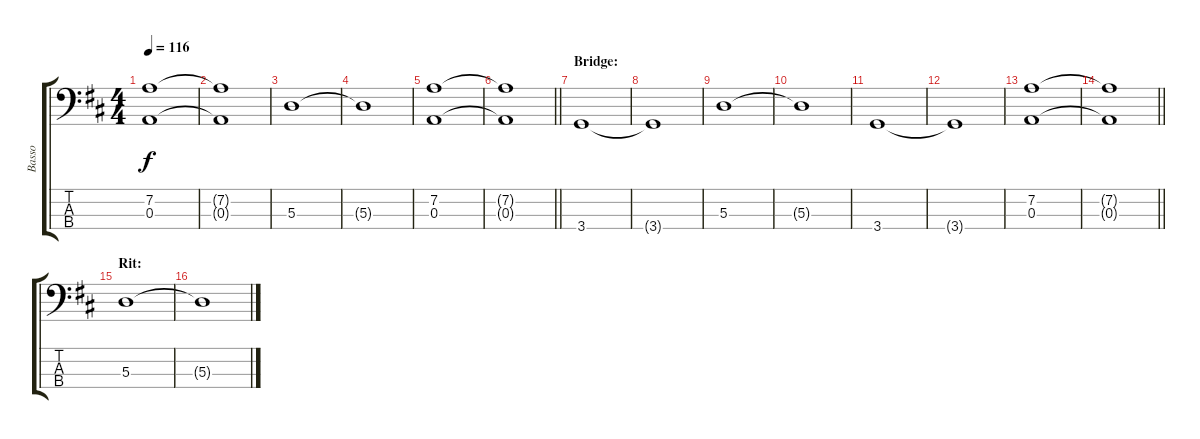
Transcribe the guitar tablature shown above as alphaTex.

\track ("Basso" "Basso") {instrument electricbasspick}
\staff {score tabs}
\tuning (G2 D2 A1 E1) {hide}
\ts (4 4)
\tempo 116
\clef f4
\ks d
(7.2 0.3).1{dy f} |
(7.2{t} 0.3{t}).1 |
5.3.1 |
5.3{t}.1 |
(7.2 0.3).1 |
\barLineRight lightlight
(7.2{t} 0.3{t}).1 |
\section ("" "Bridge:")
3.4.1 |
3.4{t}.1 |
5.3.1 |
5.3{t}.1 |
3.4.1 |
3.4{t}.1 |
(7.2 0.3).1 |
\barLineRight lightlight
(7.2{t} 0.3{t}).1 |
\section ("" "Rit:")
5.3.1 |
5.3{t}.1
